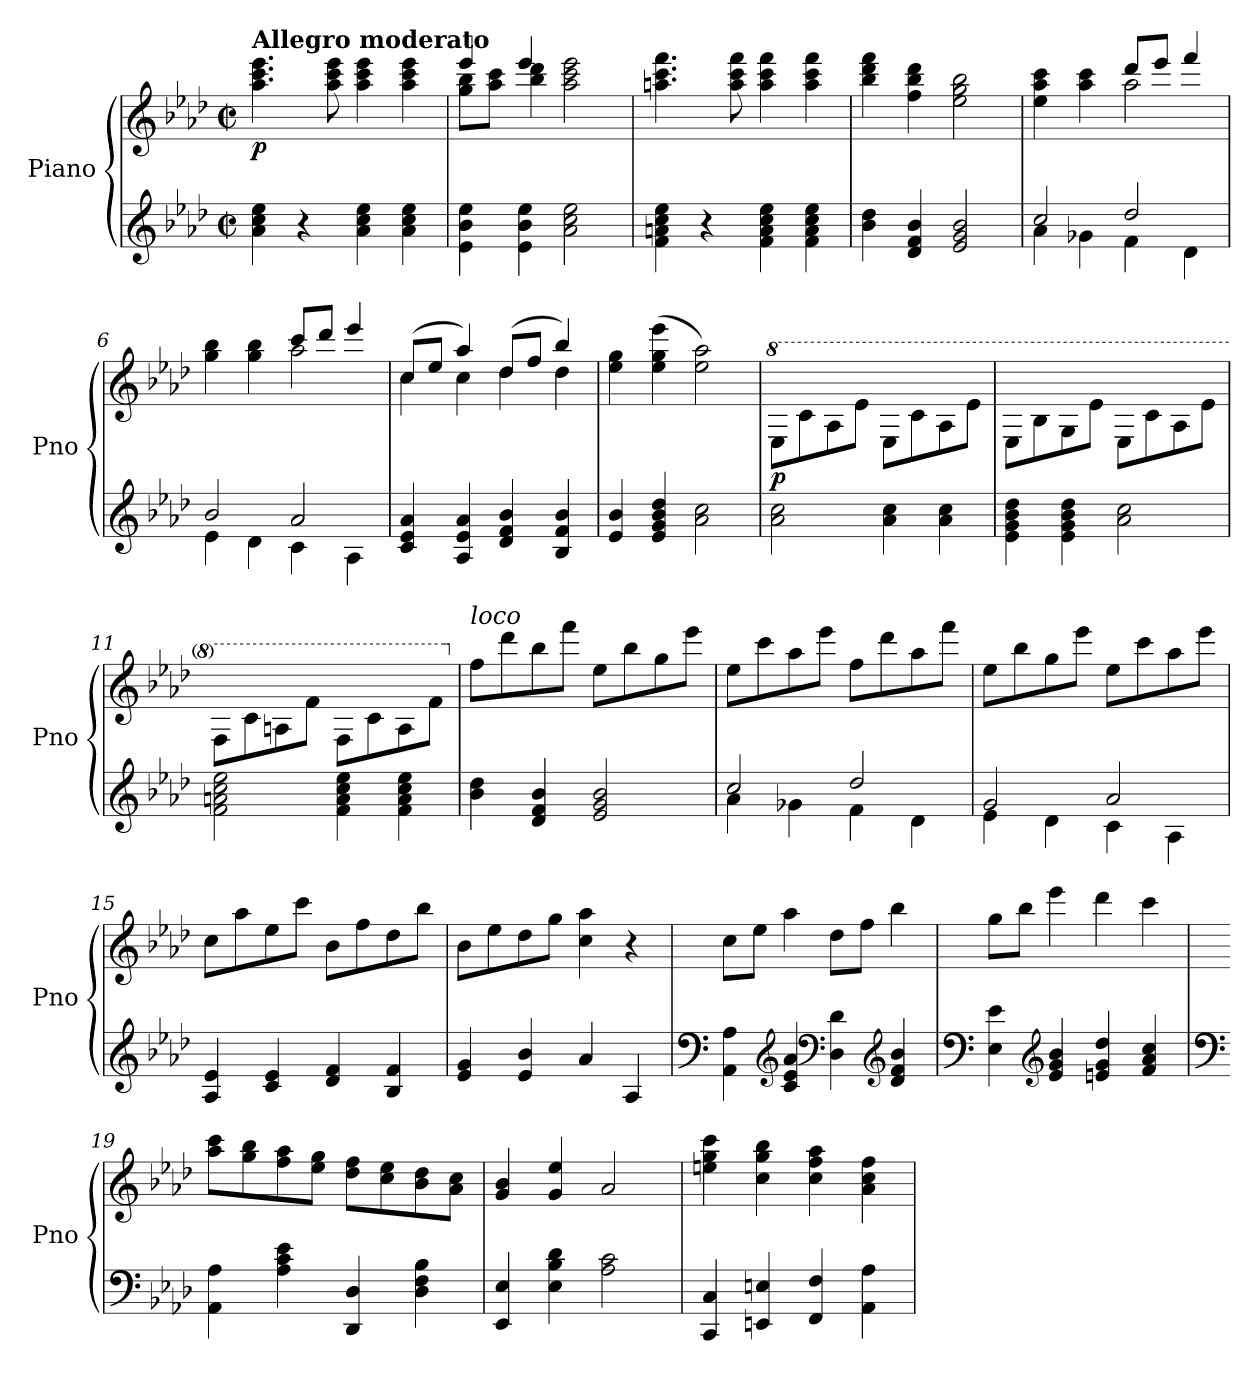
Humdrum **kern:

**kern	**kern	**dynam
*part1	*part1	*part1
*staff2	*staff1	*staff1/2
*I"Piano	*	*
*I'Pno	*	*
*clefG2	*clefG2	*
*k[b-e-a-d-]	*k[b-e-a-d-]	*
*M2/2	*M2/2	*
*met(c|)	*met(c|)	*
=1	=1	=1
!	!LO:TX:a:B:t=Allegro moderato	!
!	!	!LO:DY:b
4a-\ 4cc\ 4ee-\	4.aa-\ 4.ccc\ 4.eee-\	p
4r	.	.
.	8aa-\ 8ccc\ 8eee-\	.
4a-\ 4cc\ 4ee-\	4aa-\ 4ccc\ 4eee-\	.
4a-\ 4cc\ 4ee-\	4aa-\ 4ccc\ 4eee-\	.
=2	=2	=2
*	*^	*
4e-\ 4b-\ 4ee-\	4eee-/	8gg\ 8bb-\L	.
.	.	8aa-\ 8ccc\J	.
4e-\ 4b-\ 4ee-\	4eee-/	4bb-\ 4ddd-\	.
2a-\ 2cc\ 2ee-\	2aa-\ 2ccc\ 2eee-\	2ryy	.
*	*v	*v	*
=3	=3	=3
4f\ 4an\ 4cc\ 4ee-\	4.aan\ 4.ccc\ 4.fff\	.
4r	.	.
.	8aa\ 8ccc\ 8fff\	.
4f\ 4a\ 4cc\ 4ee-\	4aa\ 4ccc\ 4fff\	.
4f\ 4a\ 4cc\ 4ee-\	4aa\ 4ccc\ 4fff\	.
=4	=4	=4
4b-\ 4dd-\	4bb-\ 4ddd-\ 4fff\	.
4d-/ 4f/ 4b-/	4ff\ 4bb-\ 4ddd-\	.
2e-/ 2g/ 2b-/	2ee-\ 2gg\ 2bb-\	.
=5	=5	=5
*^	*^	*
2cc/	4a-\	4ee-\ 4aa-\ 4ccc\	2ryy	.
.	4g-X\	4aa-\ 4ccc\	.	.
2dd-/	4f\	8ddd-/L	2aa-\	.
.	.	8eee-/J	.	.
.	4d-\	4fff/	.	.
=6	=6	=6	=6	=6
2b-/	4e-\	4gg\ 4bb-\	2ryy	.
.	4d-\	4gg\ 4bb-\	.	.
2a-/	4c\	8ccc/L	2aa-\	.
.	.	8ddd-/J	.	.
.	4A-\	4eee-/	.	.
*v	*v	*	*	*
!!LO:LB:g=z	!!
=7	=7	=7	=7
4c/ 4e-/ 4a-/	(>8cc/L	4cc\	.
.	8ee-/J	.	.
4A-/ 4e-/ 4a-/	4aa-/)	4cc\	.
4d-/ 4f/ 4b-/	(>8dd-/L	4dd-\	.
.	8ff/J	.	.
4B-/ 4f/ 4b-/	4bb-/)	4dd-\	.
*	*v	*v	*
=8	=8	=8
4e-/ 4b-/	4ee-\ 4gg\	.
4e-/ 4g/ 4b-/ 4dd-/	(>4ee-\ 4gg\ 4eee-\	.
2a-\ 2cc\	2ee-\ 2aa-\)	.
=9	=9	=9
*	*8va	*
!	!	!LO:DY:b
2a-\ 2cc\	8e-\L	p
.	8cc\	.
.	8a-\	.
.	8ee-\J	.
4a-\ 4cc\	8e-\L	.
.	8cc\	.
4a-\ 4cc\	8a-\	.
.	8ee-\J	.
=10	=10	=10
4e-\ 4g\ 4b-\ 4dd-\	8e-\L	.
.	8b-\	.
4e-\ 4g\ 4b-\ 4dd-\	8g\	.
.	8ee-\J	.
2a-\ 2cc\	8e-\L	.
.	8cc\	.
.	8a-\	.
.	8ee-\J	.
=11	=11	=11
2f\ 2an\ 2cc\ 2ee-\	8f\L	.
.	8cc\	.
.	8an\	.
.	8ff\J	.
4f\ 4a\ 4cc\ 4ee-\	8f\L	.
.	8cc\	.
4f\ 4a\ 4cc\ 4ee-\	8a\	.
.	8ff\J	.
!!LO:LB:g=z
=12	=12	=12
*	*X8va	*
!	!LO:TX:a:i:t=loco	!
4b-\ 4dd-\	8ff\L	.
.	8ddd-\	.
4d-/ 4f/ 4b-/	8bb-\	.
.	8fff\J	.
2e-/ 2g/ 2b-/	8ee-\L	.
.	8bb-\	.
.	8gg\	.
.	8eee-\J	.
=13	=13	=13
*^	*	*
2cc/	4a-\	8ee-\L	.
.	.	8ccc\	.
.	4g-X\	8aa-\	.
.	.	8eee-\J	.
2dd-/	4f\	8ff\L	.
.	.	8ddd-\	.
.	4d-\	8aa-\	.
.	.	8fff\J	.
=14	=14	=14	=14
2g/	4e-\	8ee-\L	.
.	.	8bb-\	.
.	4d-\	8gg\	.
.	.	8eee-\J	.
2a-/	4c\	8ee-\L	.
.	.	8ccc\	.
.	4A-\	8aa-\	.
.	.	8eee-\J	.
*v	*v	*	*
=15	=15	=15
4A-/ 4e-/	8cc\L	.
.	8aa-\	.
4c/ 4e-/	8ee-\	.
.	8ccc\J	.
4d-/ 4f/	8b-\L	.
.	8ff\	.
4B-/ 4f/	8dd-\	.
.	8bb-\J	.
!!LO:LB:g=z
=16	=16	=16
4e-/ 4g/	8b-\L	.
.	8ee-\	.
4e-/ 4b-/	8dd-\	.
.	8gg\J	.
4a-/	4cc\ 4aa-\	.
4A-/	4r	.
=17	=17	=17
*clefF4	*	*
4AA-\ 4A-\	8cc\L	.
.	8ee-\J	.
*clefG2	*	*
4c/ 4e-/ 4a-/	4aa-\	.
*clefF4	*	*
4D-\ 4d-\	8dd-\L	.
.	8ff\J	.
*clefG2	*	*
4d-/ 4f/ 4b-/	4bb-\	.
=18	=18	=18
*clefF4	*	*
4E-\ 4e-\	8gg\L	.
.	8bb-\J	.
*clefG2	*	*
4e-/ 4g/ 4b-/	4eee-\	.
4en/ 4g/ 4dd-/	4ddd-\	.
4f/ 4a-/ 4cc/	4ccc\	.
=19	=19	=19
*clefF4	*	*
4AA-\ 4A-\	8aa-\ 8ccc\L	.
.	8gg\ 8bb-\	.
4A-\ 4c\ 4e-\	8ff\ 8aa-\	.
.	8ee-\ 8gg\J	.
4DD-/ 4D-/	8dd-\ 8ff\L	.
.	8cc\ 8ee-\	.
4D-\ 4F\ 4B-\	8b-\ 8dd-\	.
.	8a-\ 8cc\J	.
=20	=20	=20
4EE-/ 4E-/	4g/ 4b-/	.
4E-\ 4B-\ 4d-\	4g/ 4ee-/	.
2A-\ 2c\	2a-/	.
!!LO:PB:g=z
=21	=21	=21
4CC/ 4C/	4een\ 4gg\ 4ccc\	.
4EEn/ 4En/	4cc\ 4gg\ 4bb-\	.
4FF/ 4F/	4cc\ 4ff\ 4aa-\	.
4AA-\ 4A-\	4a-\ 4cc\ 4ff\	.
=	=	=
*-	*-	*-
